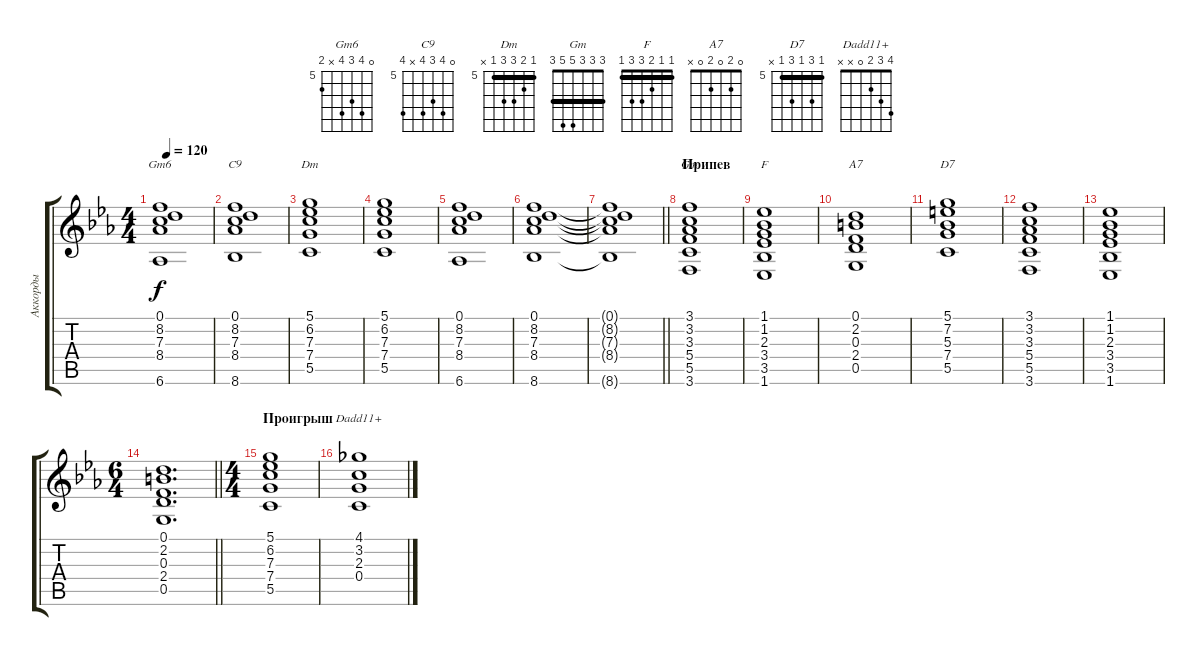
\track ("Аккорды" "Аккорды") {instrument electricguitarclean}
\staff {score tabs}
\tuning (D4 A3 F3 C3 G2 D2) {hide}
\chord ("Gm6" 0 8 7 8 x 6) {firstfret 5}
\chord ("C9" 0 8 7 8 x 8) {firstfret 5}
\chord ("Dm" 5 6 7 7 5 x) {firstfret 5 barre 5}
\chord ("Gm" 3 3 3 5 5 3) {barre 3}
\chord ("F" 1 1 2 3 3 1) {barre 1}
\chord ("A7" 0 2 0 2 0 x)
\chord ("D7" 5 7 5 7 5 x) {firstfret 5 barre 5}
\chord ("Dadd11+" 4 3 2 0 x x)
\ts (4 4)
\tempo 120
\clef g2
\ks cminor
(0.1 8.2 7.3 8.4 6.6).1{ch "Gm6" dy f} |
(0.1 8.2 7.3 8.4 8.6).1{ch "C9"} |
(5.1 6.2 7.3 7.4 5.5).1{ch "Dm"} |
(5.1 6.2 7.3 7.4 5.5).1 |
(0.1 8.2 7.3 8.4 6.6).1 |
(0.1 8.2 7.3 8.4 8.6).1 |
\barLineRight lightlight
(0.1{t} 8.2{t} 7.3{t} 8.4{t} 8.6{t}).1 |
\section ("" "Припев")
(3.1 3.2 3.3 5.4 5.5 3.6).1{ch "Gm"} |
(1.1 1.2 2.3 3.4 3.5 1.6).1{ch "F"} |
(0.1 2.2 0.3 2.4 0.5).1{ch "A7"} |
(5.1 7.2 5.3 7.4 5.5).1{ch "D7"} |
(3.1 3.2 3.3 5.4 5.5 3.6).1 |
(1.1 1.2 2.3 3.4 3.5 1.6).1 |
\ts (6 4)
\barLineRight lightlight
(0.1 2.2 0.3 2.4 0.5).1{d} |
\ts (4 4)
\section ("" "Проигрыш")
(5.1 6.2 7.3 7.4 5.5).1 |
(4.1 3.2 2.3 0.4).1{ch "Dadd11+"}
